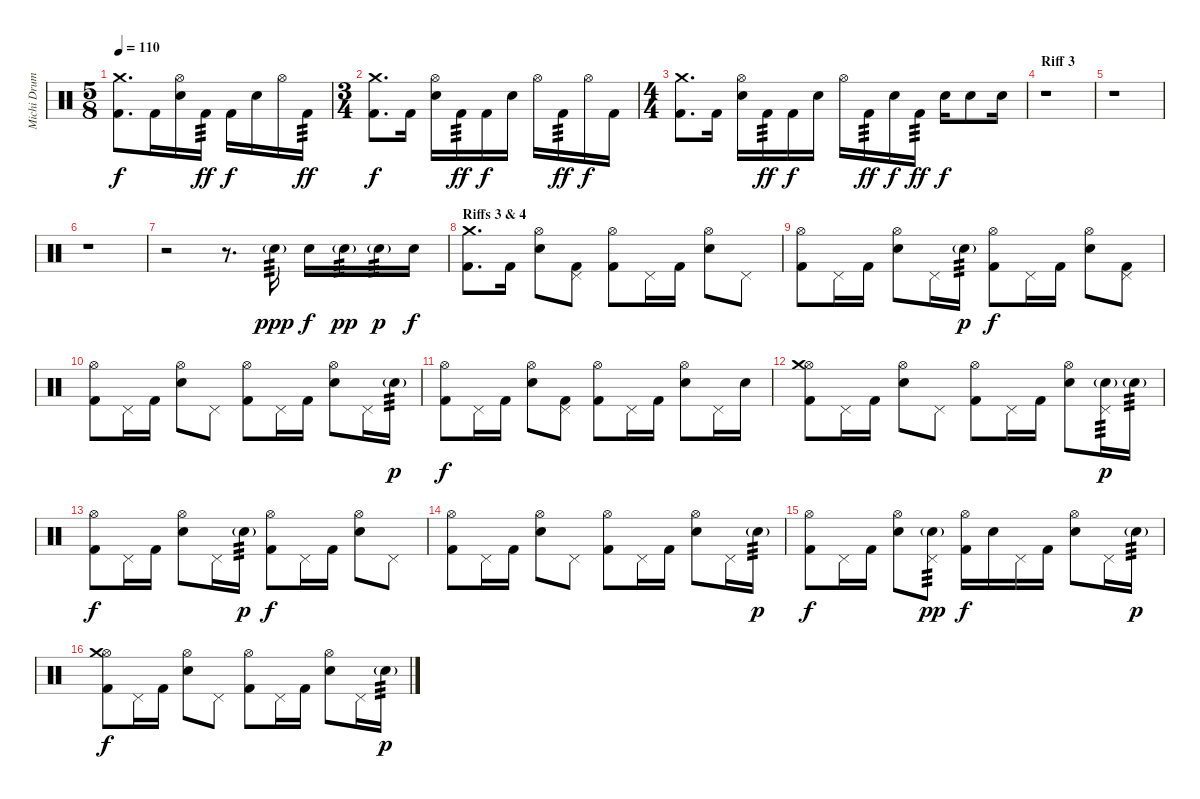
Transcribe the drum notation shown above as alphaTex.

\track ("Michi Drums" "Michi Drum") {instrument percussion}
\staff {score}
\articulation defaults
\ts (5 8)
\tempo 110
\clef neutral
\ks c
("Crash medium (hit)" "Kick (hit) 2").8{d dy f} "Kick (hit) 2".16 ("Hi-Hat (open)" "Electric Snare (hit)").16 "Kick (hit) 2".16{tp 3 dy ff} "Kick (hit) 2".16{dy f} "Electric Snare (hit)".16 "Hi-Hat (open)".16 "Kick (hit) 2".16{tp 3 dy ff} |
\ts (3 4)
("Crash medium (hit)" "Kick (hit) 2").8{d dy f} "Kick (hit) 2".16 ("Hi-Hat (open)" "Electric Snare (hit)").16 "Kick (hit) 2".16{tp 3 dy ff} "Kick (hit) 2".16{dy f} "Electric Snare (hit)".16 "Hi-Hat (open)".16 "Kick (hit) 2".16{tp 3 dy ff} "Hi-Hat (open)".16{dy f} "Kick (hit) 2".16 |
\ts (4 4)
("Crash medium (hit)" "Kick (hit) 2").8{d} "Kick (hit) 2".16 ("Hi-Hat (open)" "Electric Snare (hit)").16 "Kick (hit) 2".16{tp 3 dy ff} "Kick (hit) 2".16{dy f} "Electric Snare (hit)".16 "Hi-Hat (open)".16 "Kick (hit) 2".16{tp 3 dy ff} "Electric Snare (hit)".16{dy f} "Kick (hit) 2".16{tp 3 dy ff} "Electric Snare (hit)".16{dy f} "Electric Snare (hit)".8 "Electric Snare (hit)".16 |
\section ("" "Riff 3")
r.1 |
r.1 |
r.1 |
r.2 r.8{d} "Electric Snare (hit)"{g}.16{tp 3 dy ppp} "Electric Snare (hit)".16{dy f} "Electric Snare (hit)"{g}.16{tp 3 dy pp} "Electric Snare (hit)"{g}.16{tp 3 dy p} "Electric Snare (hit)".16{dy f} |
\section ("" "Riffs 3 & 4")
("Crash medium (hit)" "Kick (hit) 2").8{d} "Kick (hit) 2".16 ("Hi-Hat (open)" "Electric Snare (hit)").8 ("Pedal Hi-Hat (hit)" "Kick (hit) 2").8 ("Hi-Hat (open)" "Kick (hit) 2").8 "Pedal Hi-Hat (hit)".16 "Kick (hit) 2".16 ("Hi-Hat (open)" "Electric Snare (hit)").8 "Pedal Hi-Hat (hit)".8 |
("Hi-Hat (open)" "Kick (hit) 2").8 "Pedal Hi-Hat (hit)".16 "Kick (hit) 2".16 ("Hi-Hat (open)" "Electric Snare (hit)").8 "Pedal Hi-Hat (hit)".16 "Electric Snare (hit)"{g}.16{tp 3 dy p} ("Hi-Hat (open)" "Kick (hit) 2").8{dy f} "Pedal Hi-Hat (hit)".16 "Kick (hit) 2".16 ("Hi-Hat (open)" "Electric Snare (hit)").8 ("Pedal Hi-Hat (hit)" "Kick (hit) 2").8 |
("Hi-Hat (open)" "Kick (hit) 2").8 "Pedal Hi-Hat (hit)".16 "Kick (hit) 2".16 ("Hi-Hat (open)" "Electric Snare (hit)").8 "Pedal Hi-Hat (hit)".8 ("Hi-Hat (open)" "Kick (hit) 2").8 "Pedal Hi-Hat (hit)".16 "Kick (hit) 2".16 ("Hi-Hat (open)" "Electric Snare (hit)").8 "Pedal Hi-Hat (hit)".16 "Electric Snare (hit)"{g}.16{tp 3 dy p} |
("Hi-Hat (open)" "Kick (hit) 2").8{dy f} "Pedal Hi-Hat (hit)".16 "Kick (hit) 2".16 ("Hi-Hat (open)" "Electric Snare (hit)").8 ("Pedal Hi-Hat (hit)" "Kick (hit) 2").8 ("Hi-Hat (open)" "Kick (hit) 2").8 "Pedal Hi-Hat (hit)".16 "Kick (hit) 2".16 ("Hi-Hat (open)" "Electric Snare (hit)").8 "Pedal Hi-Hat (hit)".16 "Electric Snare (hit)".16 |
("Hi-Hat (open)" "Crash medium (hit)" "Kick (hit) 2").8 "Pedal Hi-Hat (hit)".16 "Kick (hit) 2".16 ("Hi-Hat (open)" "Electric Snare (hit)").8 "Pedal Hi-Hat (hit)".8 ("Hi-Hat (open)" "Kick (hit) 2").8 "Pedal Hi-Hat (hit)".16 "Kick (hit) 2".16 ("Hi-Hat (open)" "Electric Snare (hit)").8 ("Pedal Hi-Hat (hit)" "Electric Snare (hit)"{g}).16{tp 3 dy p} "Electric Snare (hit)"{g}.16{tp 3} |
("Hi-Hat (open)" "Kick (hit) 2").8{dy f} "Pedal Hi-Hat (hit)".16 "Kick (hit) 2".16 ("Hi-Hat (open)" "Electric Snare (hit)").8 "Pedal Hi-Hat (hit)".16 "Electric Snare (hit)"{g}.16{tp 3 dy p} ("Hi-Hat (open)" "Kick (hit) 2").8{dy f} "Pedal Hi-Hat (hit)".16 "Kick (hit) 2".16 ("Hi-Hat (open)" "Electric Snare (hit)").8 "Pedal Hi-Hat (hit)".8 |
("Hi-Hat (open)" "Kick (hit) 2").8 "Pedal Hi-Hat (hit)".16 "Kick (hit) 2".16 ("Hi-Hat (open)" "Electric Snare (hit)").8 "Pedal Hi-Hat (hit)".8 ("Hi-Hat (open)" "Kick (hit) 2").8 "Pedal Hi-Hat (hit)".16 "Kick (hit) 2".16 ("Hi-Hat (open)" "Electric Snare (hit)").8 "Pedal Hi-Hat (hit)".16 "Electric Snare (hit)"{g}.16{tp 3 dy p} |
("Hi-Hat (open)" "Kick (hit) 2").8{dy f} "Pedal Hi-Hat (hit)".16 "Kick (hit) 2".16 ("Hi-Hat (open)" "Electric Snare (hit)").8 ("Pedal Hi-Hat (hit)" "Electric Snare (hit)"{g}).8{tp 3 dy pp} ("Hi-Hat (open)" "Kick (hit) 2").16{dy f} "Electric Snare (hit)".16 "Pedal Hi-Hat (hit)".16 "Kick (hit) 2".16 ("Hi-Hat (open)" "Electric Snare (hit)").8 "Pedal Hi-Hat (hit)".16 "Electric Snare (hit)"{g}.16{tp 3 dy p} |
("Hi-Hat (open)" "Crash medium (hit)" "Kick (hit) 2").8{dy f} "Pedal Hi-Hat (hit)".16 "Kick (hit) 2".16 ("Hi-Hat (open)" "Electric Snare (hit)").8 "Pedal Hi-Hat (hit)".8 ("Hi-Hat (open)" "Kick (hit) 2").8 "Pedal Hi-Hat (hit)".16 "Kick (hit) 2".16 ("Hi-Hat (open)" "Electric Snare (hit)").8 "Pedal Hi-Hat (hit)".16 "Electric Snare (hit)"{g}.16{tp 3 dy p}
